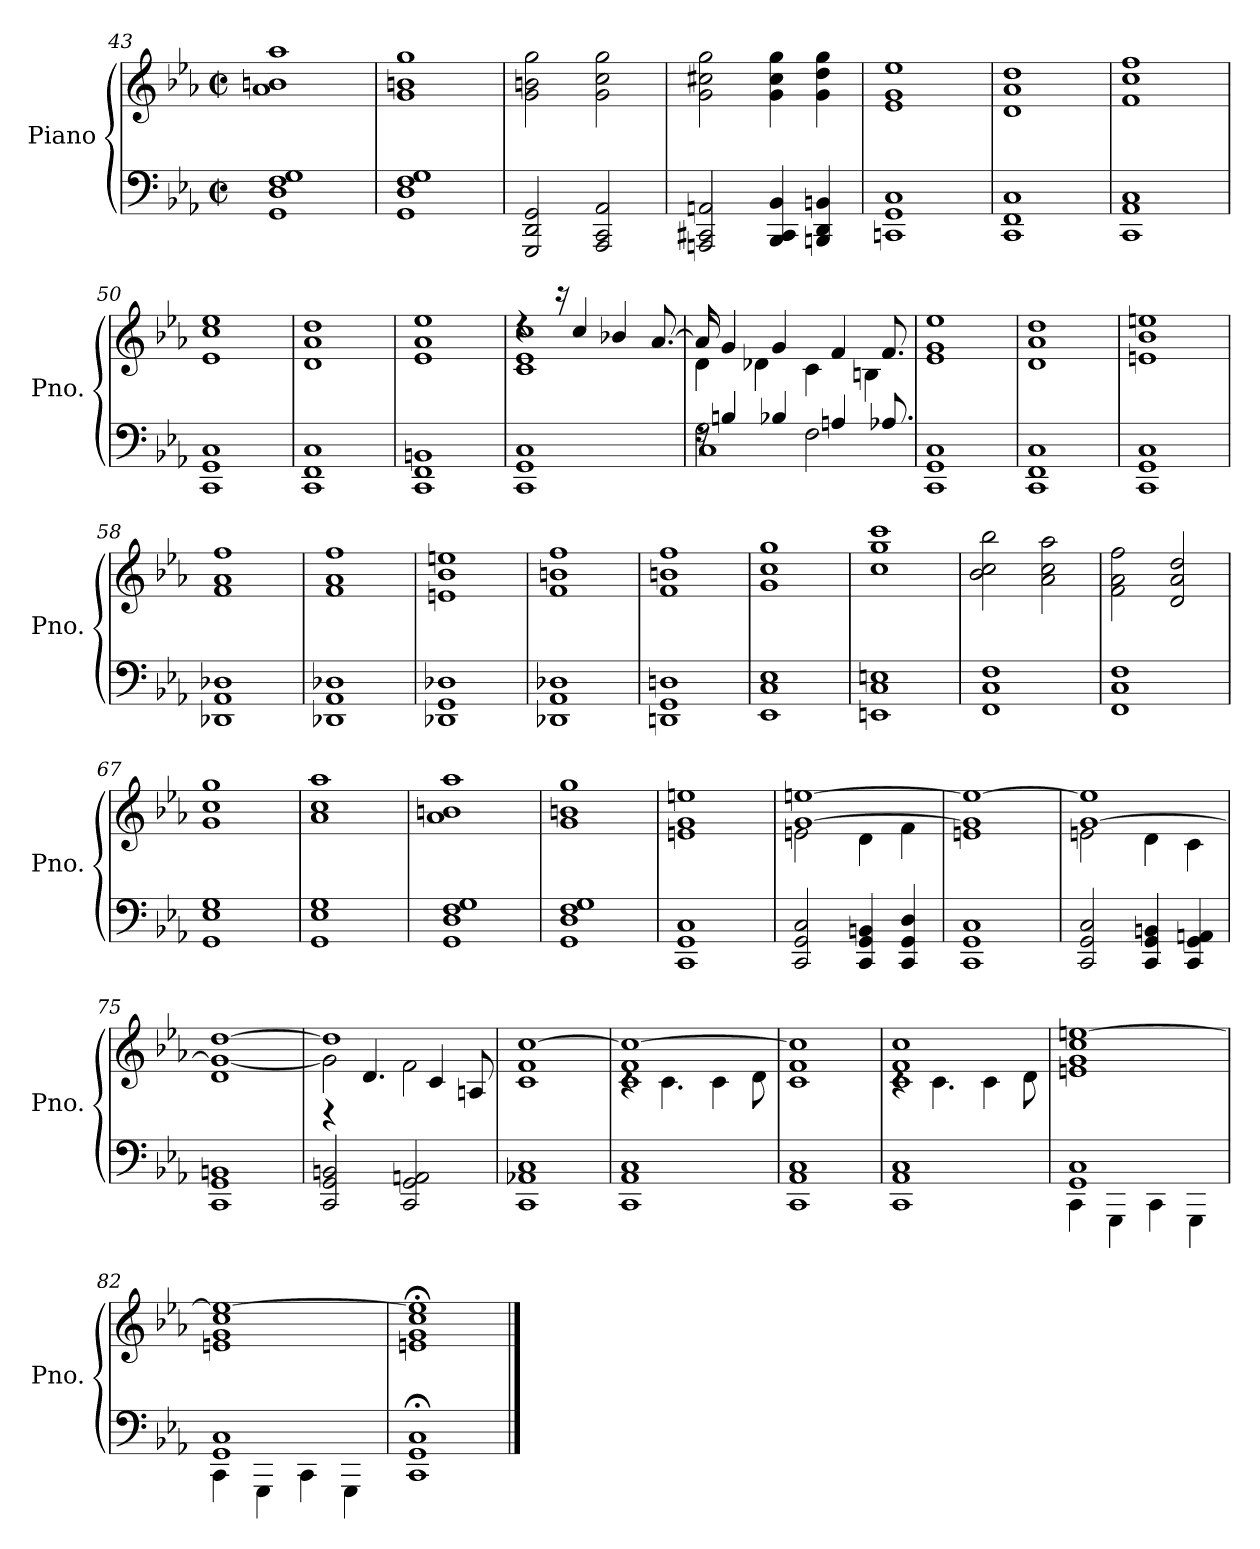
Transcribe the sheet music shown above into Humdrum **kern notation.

**kern	**kern
*part1	*part1
*staff2	*staff1
*I"Piano	*
*I'Pno.	*
*clefF4	*clefG2
*k[b-e-a-]	*k[b-e-a-]
*M2/2	*M2/2
*met(c|)	*met(c|)
=43	=43
1GG 1D 1F 1G	1a- 1bn 1aa-
=44	=44
1GG 1D 1F 1G	1g 1bn 1gg
=45	=45
2GGG/ 2DD/ 2GG/	2g\ 2bn\ 2gg\
2AAA-/ 2CC/ 2AA-/	2g\ 2cc\ 2gg\
=46	=46
2AAAn/ 2CC#X/ 2AAn/	2g\ 2cc#X\ 2gg\
4BBB-/ 4CC#/ 4BB-/	4g\ 4cc#\ 4gg\
4BBBn/ 4DD/ 4BBn/	4g\ 4dd\ 4gg\
=47	=47
1CCn 1GG 1C	1e- 1g 1ee-
=48	=48
1CC 1FF 1C	1d 1a- 1dd
=49	=49
1CC 1AA- 1C	1f 1cc 1ff
=50	=50
1CC 1GG 1C	1e- 1cc 1ee-
!!LO:PB:g=z
=51	=51
1CC 1FF 1C	1d 1a- 1dd
=52	=52
1CC 1FF 1BBn	1e- 1a- 1ee-
=53	=53
*	*^
1CC 1GG 1C	4rdd	1c 1e- 1cc
.	16r	.
.	4cc/	.
.	4b-X/	.
.	[8.a-/	.
=54	=54	=54
*^	*	*
*	*^	*	*
16rF	2G\	1C	16a-/]	4d\
4Bn/	.	.	4g/	.
.	.	.	.	4d-X\
4B-X/	.	.	4g/	.
.	2F\	.	.	4c\
4An/	.	.	4f/	.
.	.	.	.	4Bn\
8.A-X/	.	.	8.f/	.
*v	*v	*v	*	*
*	*v	*v
=55	=55
1CC 1GG 1C	1e- 1g 1ee-
=56	=56
1CC 1FF 1C	1d 1a- 1dd
=57	=57
1CC 1GG 1C	1en 1b- 1een
=58	=58
1DD-X 1AA- 1D-X	1f 1a- 1ff
!!LO:LB:g=z
=59	=59
1DD-X 1AA- 1D-X	1f 1a- 1ff
=60	=60
1DD-X 1GG 1D-X	1en 1b- 1een
=61	=61
1DD-X 1AA- 1D-X	1f 1bn 1ff
=62	=62
1DDn 1GG 1Dn	1f 1bn 1ff
=63	=63
1EE- 1C 1E-	1g 1cc 1gg
=64	=64
1EEn 1C 1En	1cc 1gg 1ccc
=65	=65
1FF 1C 1F	2b-\ 2cc\ 2bb-\
.	2a-\ 2cc\ 2aa-\
=66	=66
1FF 1C 1F	2f\ 2a-\ 2ff\
.	2d/ 2a-/ 2dd/
=67	=67
1GG 1E- 1G	1g 1cc 1gg
=68	=68
1GG 1E- 1G	1a- 1cc 1aa-
=69	=69
1GG 1D 1F 1G	1a- 1bn 1aa-
!!LO:LB:g=z
=70	=70
1GG 1D 1F 1G	1g 1bn 1gg
=71	=71
1CC 1GG 1C	1en 1g 1een
=72	=72
*	*^
2CC/ 2GG/ 2C/	[1g [1een	2en\
4CC/ 4GG/ 4BBn/	.	4d\
4CC/ 4GG/ 4D/	.	4f\
*	*v	*v
=73	=73
1CC 1GG 1C	1en 1g] 1ee_
=74	=74
*	*^
2CC/ 2GG/ 2C/	[1g 1ee]	2en\
4CC/ 4GG/ 4BBn/	.	4d\
4CC/ 4GG/ 4AAn/	.	4c\
*	*v	*v
=75	=75
1CC 1GG 1BBn	1d 1g_ [1dd
=76	=76
*	*^
*	*	*^
2CC/ 2GG/ 2BBn/	1dd]	2g\]	4rD
.	.	.	4.d/
2CC/ 2GG/ 2AAn/	.	2f\	.
.	.	.	4c/
.	.	.	8An/
*	*v	*v	*v
!!LO:LB:g=z
=77	=77
1CC 1AA-X 1C	1c 1f [1cc
=78	=78
*	*^
1CC 1AA- 1C	1c 1f 1cc_	4rc
.	.	4.c\
.	.	4c\
.	.	8d\
*	*v	*v
=79	=79
1CC 1AA- 1C	1c 1f 1cc]
=80	=80
*	*^
1CC 1AA- 1C	1c 1f 1cc	4rc
.	.	4.c\
.	.	4c\
.	.	8d\
*	*v	*v
=81	=81
*^	*
1GG 1C	4CC\	1en 1g 1cc [1een
.	4GGG\	.
.	4CC\	.
.	4GGG\	.
=82	=82	=82
1GG 1C	4CC\	1en 1g 1cc 1ee_
.	4GGG\	.
.	4CC\	.
.	4GGG\	.
*v	*v	*
=83	=83
1CC;< 1GG;< 1C;<	1en;< 1g;< 1cc;< 1ee];<
==	==
*-	*-
